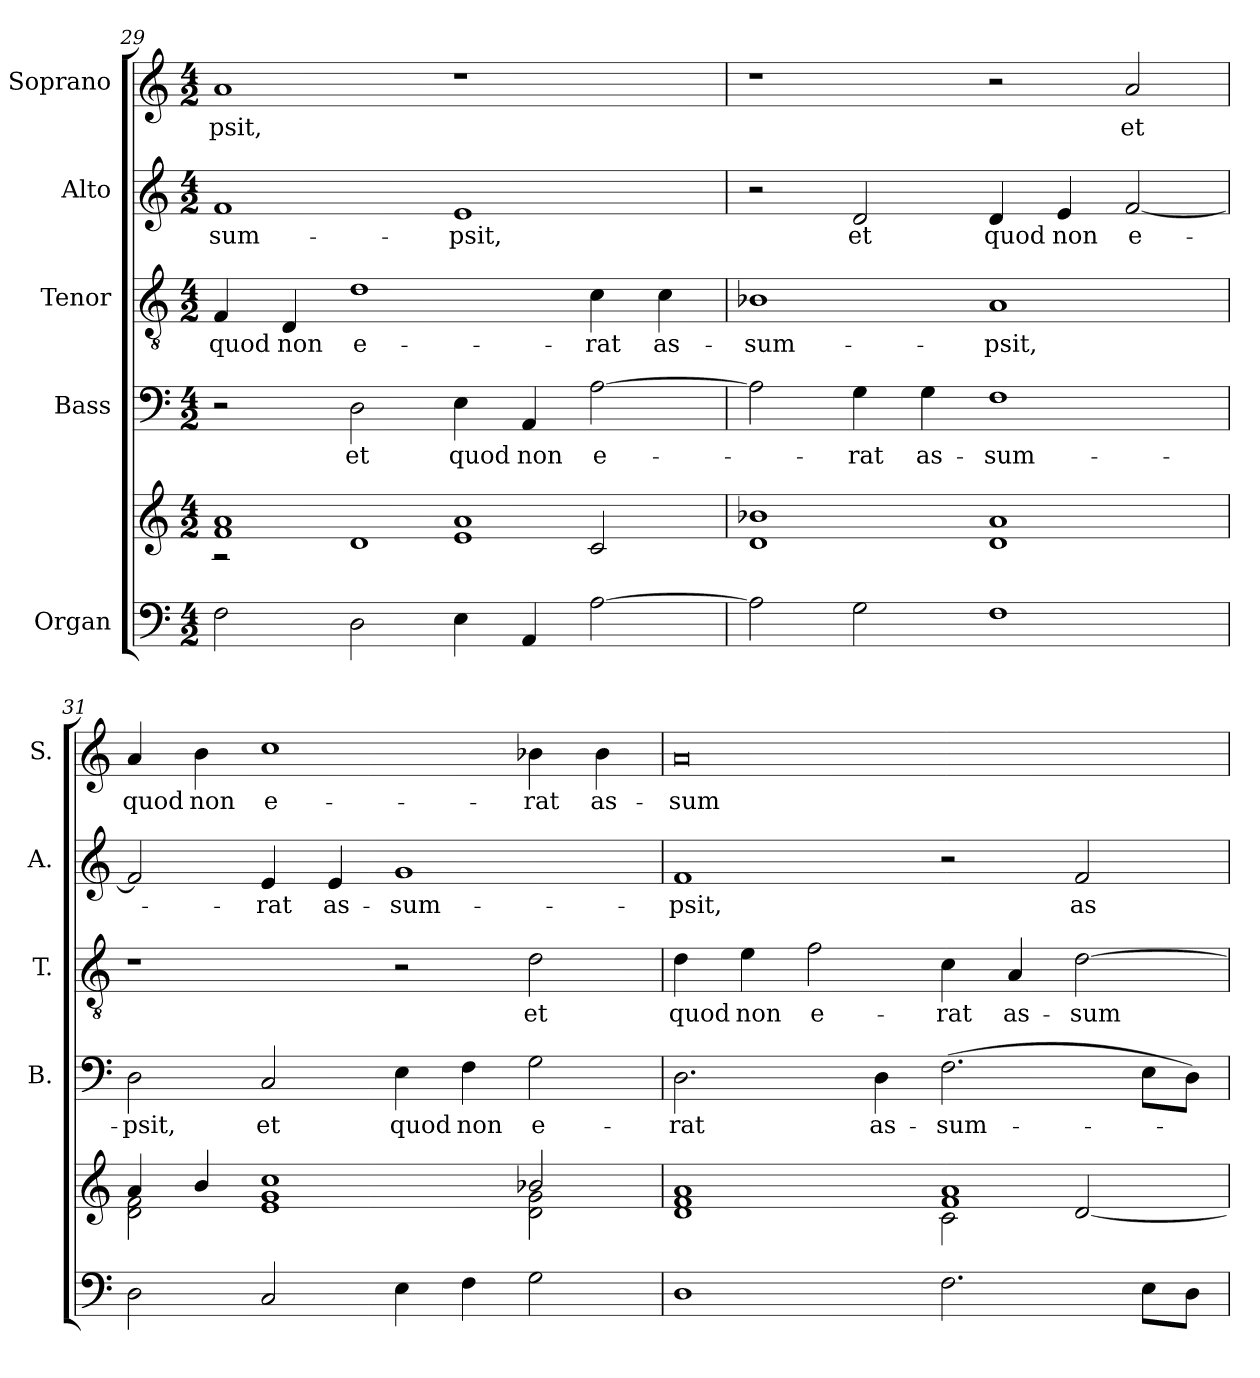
**kern	**kern	**kern	**text	**kern	**text	**kern	**text	**kern	**text
*part5	*part5	*part4	*part4	*part3	*part3	*part2	*part2	*part1	*part1
*staff6	*staff5	*staff4	*staff4	*staff3	*staff3	*staff2	*staff2	*staff1	*staff1
*I"Organ	*	*I"Bass	*	*I"Tenor	*	*I"Alto	*	*I"Soprano	*
*	*	*I'B.	*	*I'T.	*	*I'A.	*	*I'S.	*
*clefF4	*clefG2	*clefF4	*	*clefGv2	*	*clefG2	*	*clefG2	*
*	*	*	*	*ITrd7c12	*	*	*	*	*
*k[]	*k[]	*k[]	*	*k[]	*	*k[]	*	*k[]	*
*C:	*C:	*C:	*	*C:	*	*C:	*	*C:	*
*M4/2	*M4/2	*M4/2	*	*M4/2	*	*M4/2	*	*M4/2	*
=29	=29	=29	=29	=29	=29	=29	=29	=29	=29
*	*^	*	*	*	*	*	*	*	*
!	!	!	!	!	!	!LO:LY:b:color=#000000	!	!	!	!
!	!	!	!	!	!	!	!	!LO:LY:b:color=#000000	!	!
!	!	!	!	!	!	!	!	!	!	!LO:LY:b:color=#000000
2Fi\	1fi 1ai	2r	2r	.	4FFi/	quod	1fi	-sum-	1ai	-psit,
!	!	!	!	!	!	!LO:LY:b:color=#000000	!	!	!	!
.	.	.	.	.	4DDi/	non	.	.	.	.
!	!	!	!	!LO:LY:b:color=#000000	!	!	!	!	!	!
!	!	!	!	!	!	!LO:LY:b:color=#000000	!	!	!	!
2Di\	.	1di	2Di\	et	1Di	e-	.	.	.	.
!	!	!	!	!LO:LY:b:color=#000000	!	!	!	!	!	!
!	!	!	!	!	!	!	!	!LO:LY:b:color=#000000	!	!
4Ei\	1ei 1ai	.	4Ei\	quod	.	.	1ei	-psit,	1r	.
!	!	!	!	!LO:LY:b:color=#000000	!	!	!	!	!	!
4AAi/	.	.	4AAi/	non	.	.	.	.	.	.
!	!	!	!	!LO:LY:b:color=#000000	!	!	!	!	!	!
!	!	!	!	!	!	!LO:LY:b:color=#000000	!	!	!	!
[2Ai\	.	2ci/	[2Ai\	e-	4Ci\	-rat	.	.	.	.
!	!	!	!	!	!	!LO:LY:b:color=#000000	!	!	!	!
.	.	.	.	.	4Ci\	as-	.	.	.	.
*	*v	*v	*	*	*	*	*	*	*	*
!!LO:LB:g=z
=30	=30	=30	=30	=30	=30	=30	=30	=30	=30
!	!	!	!	!	!LO:LY:b:color=#000000	!	!	!	!
2Ai\]	1di 1b-Xi	2Ai\]	.	1BB-Xi	-sum-	2r	.	1r	.
!	!	!	!LO:LY:b:color=#000000	!	!	!	!	!	!
!	!	!	!	!	!	!	!LO:LY:b:color=#000000	!	!
2Gi\	.	4Gi\	-rat	.	.	2di/	et	.	.
!	!	!	!LO:LY:b:color=#000000	!	!	!	!	!	!
.	.	4Gi\	as-	.	.	.	.	.	.
!	!	!	!LO:LY:b:color=#000000	!	!	!	!	!	!
!	!	!	!	!	!LO:LY:b:color=#000000	!	!	!	!
!	!	!	!	!	!	!	!LO:LY:b:color=#000000	!	!
1Fi	1di 1ai	1Fi	-sum-	1AAi	-psit,	4di/	quod	2r	.
!	!	!	!	!	!	!	!LO:LY:b:color=#000000	!	!
.	.	.	.	.	.	4ei/	non	.	.
!	!	!	!	!	!	!	!LO:LY:b:color=#000000	!	!
!	!	!	!	!	!	!	!	!	!LO:LY:b:color=#000000
.	.	.	.	.	.	[2fi/	e-	2ai/	et
=31	=31	=31	=31	=31	=31	=31	=31	=31	=31
*	*^	*	*	*	*	*	*	*	*
!	!	!	!	!LO:LY:b:color=#000000	!	!	!	!	!	!
!	!	!	!	!	!	!	!	!	!	!LO:LY:b:color=#000000
2Di\	4ai/	2di\ 2fi	2Di\	-psit,	1r	.	2fi/]	.	4ai/	quod
!	!	!	!	!	!	!	!	!	!	!LO:LY:b:color=#000000
.	4bi/	.	.	.	.	.	.	.	4bi\	non
!	!	!	!	!LO:LY:b:color=#000000	!	!	!	!	!	!
!	!	!	!	!	!	!	!	!LO:LY:b:color=#000000	!	!
!	!	!	!	!	!	!	!	!	!	!LO:LY:b:color=#000000
2Ci/	1cci	1ei 1gi	2Ci/	et	.	.	4ei/	-rat	1cci	e-
!	!	!	!	!	!	!	!	!LO:LY:b:color=#000000	!	!
.	.	.	.	.	.	.	4ei/	as-	.	.
!	!	!	!	!LO:LY:b:color=#000000	!	!	!	!	!	!
!	!	!	!	!	!	!	!	!LO:LY:b:color=#000000	!	!
4Ei\	.	.	4Ei\	quod	2r	.	1gi	-sum-	.	.
!	!	!	!	!LO:LY:b:color=#000000	!	!	!	!	!	!
4Fi\	.	.	4Fi\	non	.	.	.	.	.	.
!	!	!	!	!LO:LY:b:color=#000000	!	!	!	!	!	!
!	!	!	!	!	!	!LO:LY:b:color=#000000	!	!	!	!
!	!	!	!	!	!	!	!	!	!	!LO:LY:b:color=#000000
2Gi\	2b-Xi/	2di\ 2gi	2Gi\	e-	2Di\	et	.	.	4b-Xi\	-rat
!	!	!	!	!	!	!	!	!	!	!LO:LY:b:color=#000000
.	.	.	.	.	.	.	.	.	4b-i\	as-
=32	=32	=32	=32	=32	=32	=32	=32	=32	=32	=32
!	!	!	!	!LO:LY:b:color=#000000	!	!	!	!	!	!
!	!	!	!	!	!	!LO:LY:b:color=#000000	!	!	!	!
!	!	!	!	!	!	!	!	!LO:LY:b:color=#000000	!	!
!	!	!	!	!	!	!	!	!	!	!LO:LY:b:color=#000000
1Di	1fi 1ai	1di	2.Di\	-rat	4Di\	quod	1fi	-psit,	0ai	-sum-
!	!	!	!	!	!	!LO:LY:b:color=#000000	!	!	!	!
.	.	.	.	.	4Ei\	non	.	.	.	.
!	!	!	!	!	!	!LO:LY:b:color=#000000	!	!	!	!
.	.	.	.	.	2Fi\	e-	.	.	.	.
!	!	!	!	!LO:LY:b:color=#000000	!	!	!	!	!	!
.	.	.	4Di\	as-	.	.	.	.	.	.
!	!	!	!	!LO:LY:b:color=#000000	!	!	!	!	!	!
!	!	!	!	!	!	!LO:LY:b:color=#000000	!	!	!	!
2.Fi\	1fi 1ai	2ci\	(2.Fi\	-sum-	4Ci\	-rat	2r	.	.	.
!	!	!	!	!	!	!LO:LY:b:color=#000000	!	!	!	!
.	.	.	.	.	4AAi/	as-	.	.	.	.
!	!	!	!	!	!	!LO:LY:b:color=#000000	!	!	!	!
!	!	!	!	!	!	!	!	!LO:LY:b:color=#000000	!	!
.	.	[2di/	.	.	[2Di\	-sum-	2fi/	as-	.	.
8Ei\L	.	.	8Ei\L	.	.	.	.	.	.	.
8Di\J	.	.	8Di\J)	.	.	.	.	.	.	.
*	*v	*v	*	*	*	*	*	*	*	*
=	=	=	=	=	=	=	=	=	=
*-	*-	*-	*-	*-	*-	*-	*-	*-	*-
